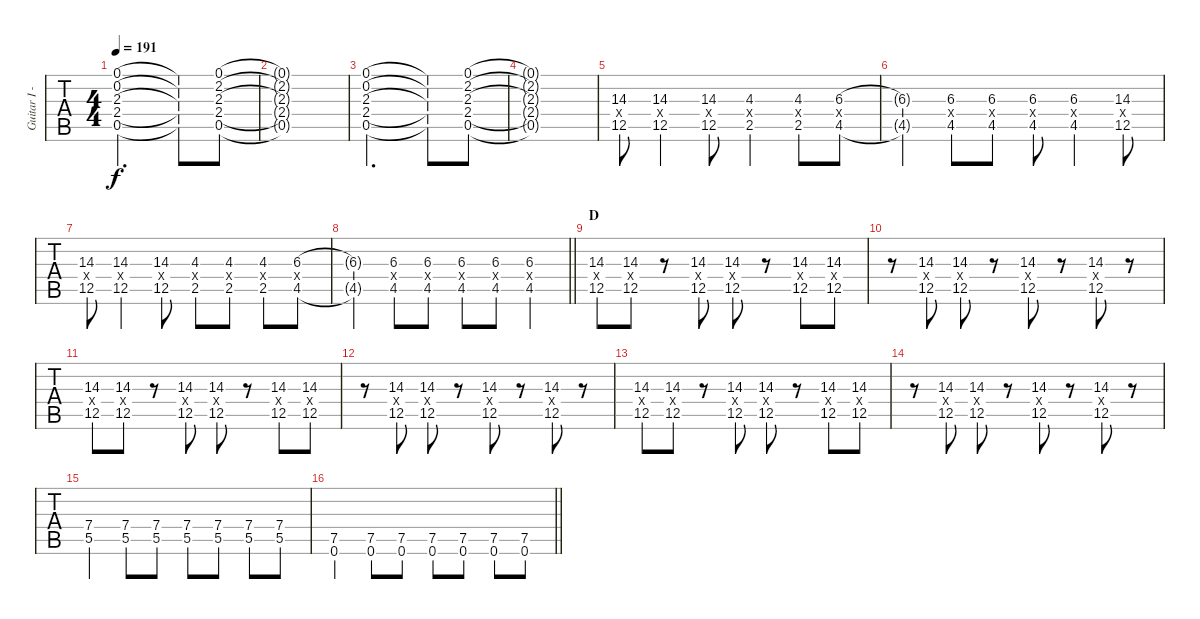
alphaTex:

\track ("Guitar I - Gotoh" "Guitar I -") {instrument distortionguitar}
\staff {tabs}
\tuning (Eb4 Bb3 Gb3 Db3 Ab2 Eb2) {hide}
\ts (4 4)
\tempo 191
\clef g2
\ks c
(0.1 0.2 2.3 2.4 0.5).2{d dy f} (0.1{t} 0.2{t} 2.3{t} 2.4{t} 0.5{t}).8 (0.1 2.2 2.3 2.4 0.5).8 |
(0.1{t} 2.2{t} 2.3{t} 2.4{t} 0.5{t}).1 |
(0.1 0.2 2.3 2.4 0.5).2{d} (0.1{t} 0.2{t} 2.3{t} 2.4{t} 0.5{t}).8 (0.1 2.2 2.3 2.4 0.5).8 |
(0.1{t} 2.2{t} 2.3{t} 2.4{t} 0.5{t}).1 |
(14.3 0.4{x} 12.5).8 (14.3 0.4{x} 12.5).4 (14.3 0.4{x} 12.5).8 (4.3 0.4{x} 2.5).4 (4.3 0.4{x} 2.5).8 (6.3 0.4{x} 4.5).8 |
(6.3{t} 4.5{t}).4 (6.3 0.4{x} 4.5).8 (6.3 0.4{x} 4.5).8 (6.3 0.4{x} 4.5).8 (6.3 0.4{x} 4.5).4 (14.3 0.4{x} 12.5).8 |
(14.3 0.4{x} 12.5).8 (14.3 0.4{x} 12.5).4 (14.3 0.4{x} 12.5).8 (4.3 0.4{x} 2.5).8 (4.3 0.4{x} 2.5).8 (4.3 0.4{x} 2.5).8 (6.3 0.4{x} 4.5).8 |
\barLineRight lightlight
(6.3{t} 4.5{t}).4 (6.3 0.4{x} 4.5).8 (6.3 0.4{x} 4.5).8 (6.3 0.4{x} 4.5).8 (6.3 0.4{x} 4.5).8 (6.3 0.4{x} 4.5).4 |
\section ("" "D")
(14.3 0.4{x} 12.5).8 (14.3 0.4{x} 12.5).8 r.8 (14.3 0.4{x} 12.5).8 (14.3 0.4{x} 12.5).8 r.8 (14.3 0.4{x} 12.5).8 (14.3 0.4{x} 12.5).8 |
r.8 (14.3 0.4{x} 12.5).8 (14.3 0.4{x} 12.5).8 r.8 (14.3 0.4{x} 12.5).8 r.8 (14.3 0.4{x} 12.5).8 r.8 |
(14.3 0.4{x} 12.5).8 (14.3 0.4{x} 12.5).8 r.8 (14.3 0.4{x} 12.5).8 (14.3 0.4{x} 12.5).8 r.8 (14.3 0.4{x} 12.5).8 (14.3 0.4{x} 12.5).8 |
r.8 (14.3 0.4{x} 12.5).8 (14.3 0.4{x} 12.5).8 r.8 (14.3 0.4{x} 12.5).8 r.8 (14.3 0.4{x} 12.5).8 r.8 |
(14.3 0.4{x} 12.5).8 (14.3 0.4{x} 12.5).8 r.8 (14.3 0.4{x} 12.5).8 (14.3 0.4{x} 12.5).8 r.8 (14.3 0.4{x} 12.5).8 (14.3 0.4{x} 12.5).8 |
r.8 (14.3 0.4{x} 12.5).8 (14.3 0.4{x} 12.5).8 r.8 (14.3 0.4{x} 12.5).8 r.8 (14.3 0.4{x} 12.5).8 r.8 |
(7.4 5.5).4 (7.4 5.5).8 (7.4 5.5).8 (7.4 5.5).8 (7.4 5.5).8 (7.4 5.5).8 (7.4 5.5).8 |
\barLineRight lightlight
(7.5 0.6).4 (7.5 0.6).8 (7.5 0.6).8 (7.5 0.6).8 (7.5 0.6).8 (7.5 0.6).8 (7.5 0.6).8
